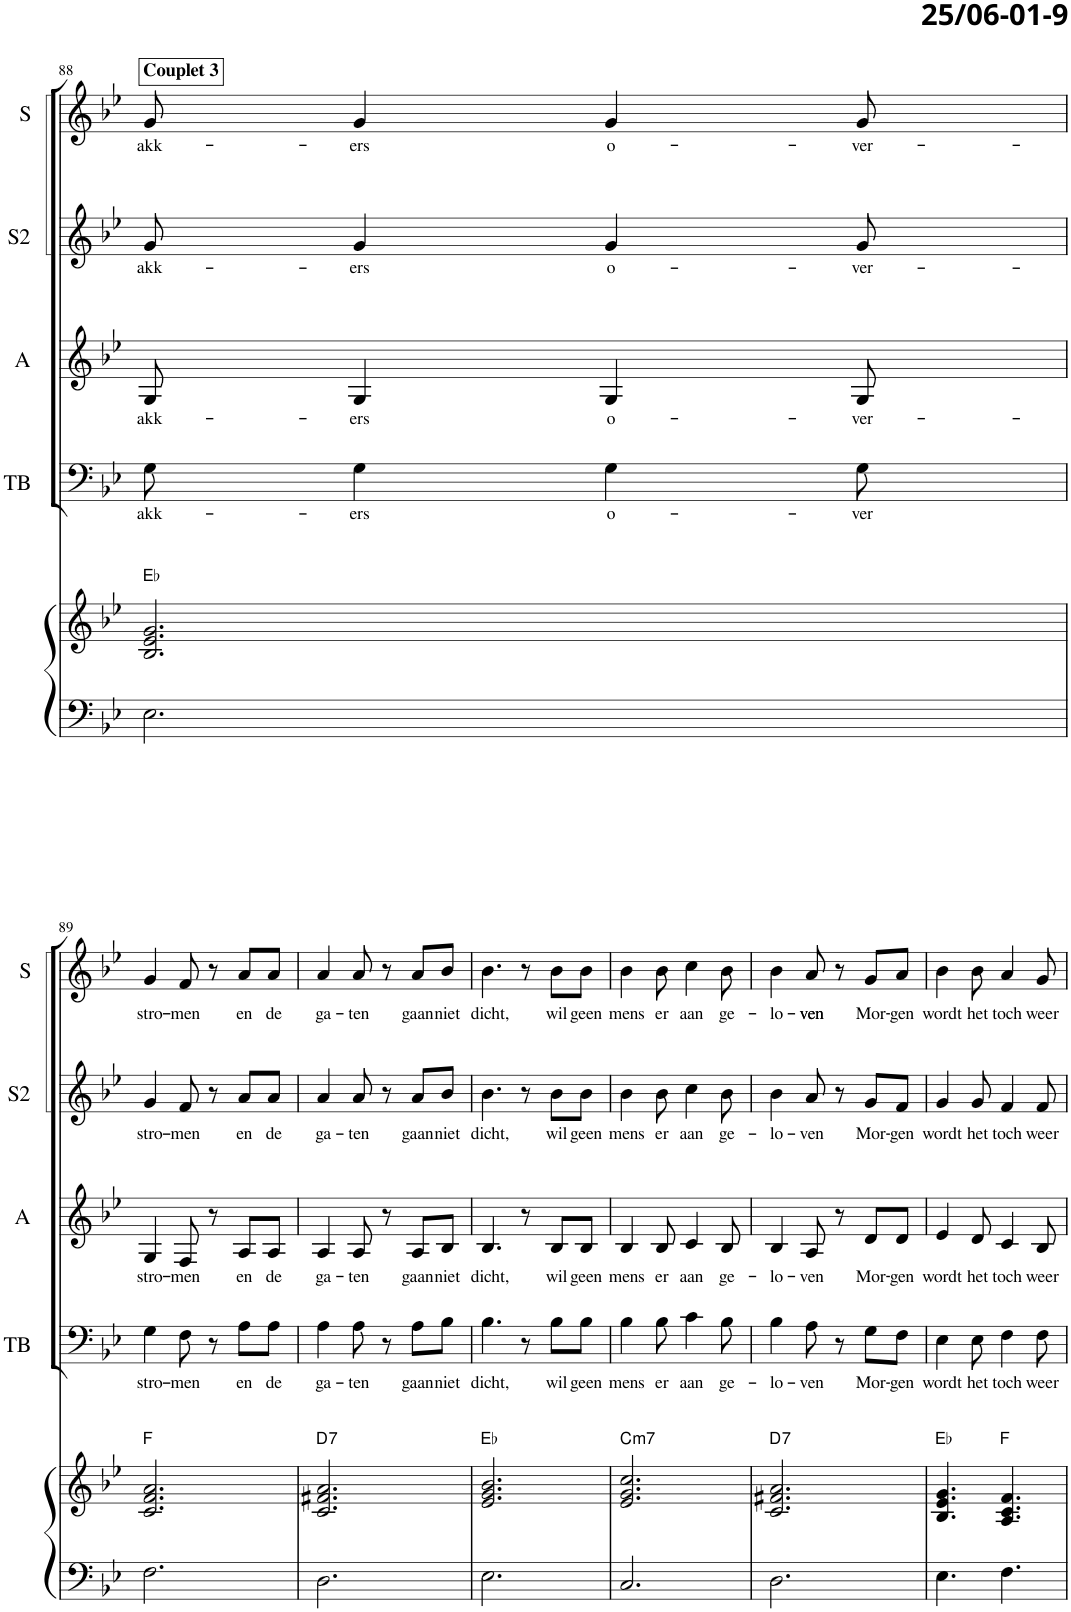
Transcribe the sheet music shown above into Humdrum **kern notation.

**kern	**kern	**harte	**kern	**text	**kern	**text	**kern	**text	**kern	**text
*part5	*part5	*part5	*part4	*part4	*part3	*part3	*part2	*part2	*part1	*part1
*staff6	*staff5	*	*staff4	*staff4	*staff3	*staff3	*staff2	*staff2	*staff1	*staff1
*I"Piano	*	*	*I"Tenor/Bas	*	*I"Alt	*	*I"Sopraan 2	*	*I"Sopraan	*
*I'Pno	*	*	*I'TB	*	*I'A	*	*I'S2	*	*I'S	*
!!LO:PB:g=z
*clefF4	*clefG2	*	*clefF4	*	*clefG2	*	*clefG2	*	*clefG2	*
*k[b-e-]	*k[b-e-]	*	*k[b-e-]	*	*k[b-e-]	*	*k[b-e-]	*	*k[b-e-]	*
*M6/8	*M6/8	*	*M6/8	*	*M6/8	*	*M6/8	*	*M6/8	*
=88	=88	=88	=88	=88	=88	=88	=88	=88	=88	=88
!	!	!	!	!	!	!	!	!	!LO:TX:a:B:t=Couplet 3	!
!	!	!	!	!LO:LY:b	!	!LO:LY:b	!	!LO:LY:b	!	!LO:LY:b
2.E-\	2.B-/ 2.e-/ 2.g/	Eb:maj	8G\	akk-	8G/	akk-	8g/	akk-	8g/	akk-
!	!	!	!	!LO:LY:b	!	!LO:LY:b	!	!LO:LY:b	!	!LO:LY:b
.	.	.	4G\	-ers	4G/	-ers	4g/	-ers	4g/	-ers
!	!	!	!	!LO:LY:b	!	!LO:LY:b	!	!LO:LY:b	!	!LO:LY:b
.	.	.	4G\	o-	4G/	o-	4g/	o-	4g/	o-
!	!	!	!	!LO:LY:b	!	!LO:LY:b	!	!LO:LY:b	!	!LO:LY:b
.	.	.	8G\	-ver	8G/	-ver-	8g/	-ver-	8g/	-ver-
!!LO:LB:g=z
=89	=89	=89	=89	=89	=89	=89	=89	=89	=89	=89
!	!	!	!	!LO:LY:b	!	!LO:LY:b	!	!LO:LY:b	!	!LO:LY:b
2.F\	2.c/ 2.f/ 2.a/	F:maj	4G\	stro-	4G/	stro-	4g/	stro-	4g/	-stro-
!	!	!	!	!LO:LY:b	!	!LO:LY:b	!	!LO:LY:b	!	!LO:LY:b
.	.	.	8F\	-men	8F/	-men	8f/	-men	8f/	men
.	.	.	8r	.	8r	.	8r	.	8r	.
!	!	!	!	!LO:LY:b	!	!LO:LY:b	!	!LO:LY:b	!	!LO:LY:b
.	.	.	8A\L	en	8A/L	en	8a/L	en	8a/L	en
!	!	!	!	!LO:LY:b	!	!LO:LY:b	!	!LO:LY:b	!	!LO:LY:b
.	.	.	8A\J	de	8A/J	de	8a/J	de	8a/J	de
=90	=90	=90	=90	=90	=90	=90	=90	=90	=90	=90
!	!	!LO:H:kt=7	!	!LO:LY:b	!	!LO:LY:b	!	!LO:LY:b	!	!LO:LY:b
2.D\	2.c/ 2.f#X/ 2.a/	D:7	4A\	ga-	4A/	ga-	4a/	ga-	4a/	ga-
!	!	!	!	!LO:LY:b	!	!LO:LY:b	!	!LO:LY:b	!	!LO:LY:b
.	.	.	8A\	-ten	8A/	-ten	8a/	-ten	8a/	-ten
.	.	.	8r	.	8r	.	8r	.	8r	.
!	!	!	!	!LO:LY:b	!	!LO:LY:b	!	!LO:LY:b	!	!LO:LY:b
.	.	.	8A\L	gaan	8A/L	gaan	8a/L	gaan	8a/L	gaan
!	!	!	!	!LO:LY:b	!	!LO:LY:b	!	!LO:LY:b	!	!LO:LY:b
.	.	.	8B-\J	niet	8B-/J	niet	8b-/J	niet	8b-/J	niet
=91	=91	=91	=91	=91	=91	=91	=91	=91	=91	=91
!	!	!	!	!LO:LY:b	!	!LO:LY:b	!	!LO:LY:b	!	!LO:LY:b
2.E-\	2.e-/ 2.g/ 2.b-/	Eb:maj	4.B-\	dicht,	4.B-/	dicht,	4.b-\	dicht,	4.b-\	dicht,
.	.	.	8r	.	8r	.	8r	.	8r	.
!	!	!	!	!LO:LY:b	!	!LO:LY:b	!	!LO:LY:b	!	!LO:LY:b
.	.	.	8B-\L	wil	8B-/L	wil	8b-\L	wil	8b-\L	wil
!	!	!	!	!LO:LY:b	!	!LO:LY:b	!	!LO:LY:b	!	!LO:LY:b
.	.	.	8B-\J	geen	8B-/J	geen	8b-\J	geen	8b-\J	geen
=92	=92	=92	=92	=92	=92	=92	=92	=92	=92	=92
!	!	!LO:H:kt=m7	!	!LO:LY:b	!	!LO:LY:b	!	!LO:LY:b	!	!LO:LY:b
2.C/	2.e-/ 2.g/ 2.cc/	C:min7	4B-\	mens	4B-/	mens	4b-\	mens	4b-\	mens
!	!	!	!	!LO:LY:b	!	!LO:LY:b	!	!LO:LY:b	!	!LO:LY:b
.	.	.	8B-\	er	8B-/	er	8b-\	er	8b-\	er
!	!	!	!	!LO:LY:b	!	!LO:LY:b	!	!LO:LY:b	!	!LO:LY:b
.	.	.	4c\	aan	4c/	aan	4cc\	aan	4cc\	aan
!	!	!	!	!LO:LY:b	!	!LO:LY:b	!	!LO:LY:b	!	!LO:LY:b
.	.	.	8B-\	ge-	8B-/	ge-	8b-\	ge-	8b-\	ge-
=93	=93	=93	=93	=93	=93	=93	=93	=93	=93	=93
!	!	!LO:H:kt=7	!	!LO:LY:b	!	!LO:LY:b	!	!LO:LY:b	!	!LO:LY:b
2.D\	2.c/ 2.f#X/ 2.a/	D:7	4B-\	-lo-	4B-/	-lo-	4b-\	-lo-	4b-\	-lo-
!	!	!	!	!LO:LY:b	!	!LO:LY:b	!	!LO:LY:b	!	!LO:LY:b
.	.	.	8A\	-ven	8A/	-ven	8a/	-ven	8a/	ven
.	.	.	8r	.	8r	.	8r	.	8r	.
!	!	!	!	!LO:LY:b	!	!LO:LY:b	!	!LO:LY:b	!	!LO:LY:b
.	.	.	8G\L	Mor-	8d/L	Mor-	8g/L	Mor-	8g/L	Mor-
!	!	!	!	!LO:LY:b	!	!LO:LY:b	!	!LO:LY:b	!	!LO:LY:b
.	.	.	8F\J	-gen	8d/J	-gen	8f/J	-gen	8a/J	-gen
=94	=94	=94	=94	=94	=94	=94	=94	=94	=94	=94
!	!	!	!	!LO:LY:b	!	!LO:LY:b	!	!LO:LY:b	!	!LO:LY:b
4.E-\	4.B-/ 4.e-/ 4.g/	Eb:maj	4E-\	wordt	4e-/	wordt	4g/	wordt	4b-\	wordt
!	!	!	!	!LO:LY:b	!	!LO:LY:b	!	!LO:LY:b	!	!LO:LY:b
.	.	.	8E-\	het	8d/	het	8g/	het	8b-\	het
!	!	!	!	!LO:LY:b	!	!LO:LY:b	!	!LO:LY:b	!	!LO:LY:b
4.F\	4.A/ 4.c/ 4.f/	F:maj	4F\	toch	4c/	toch	4f/	toch	4a/	toch
!	!	!	!	!LO:LY:b	!	!LO:LY:b	!	!LO:LY:b	!	!LO:LY:b
.	.	.	8F\	weer	8B-/	weer	8f/	weer	8g/	weer
=	=	=	=	=	=	=	=	=	=	=
*-	*-	*-	*-	*-	*-	*-	*-	*-	*-	*-
